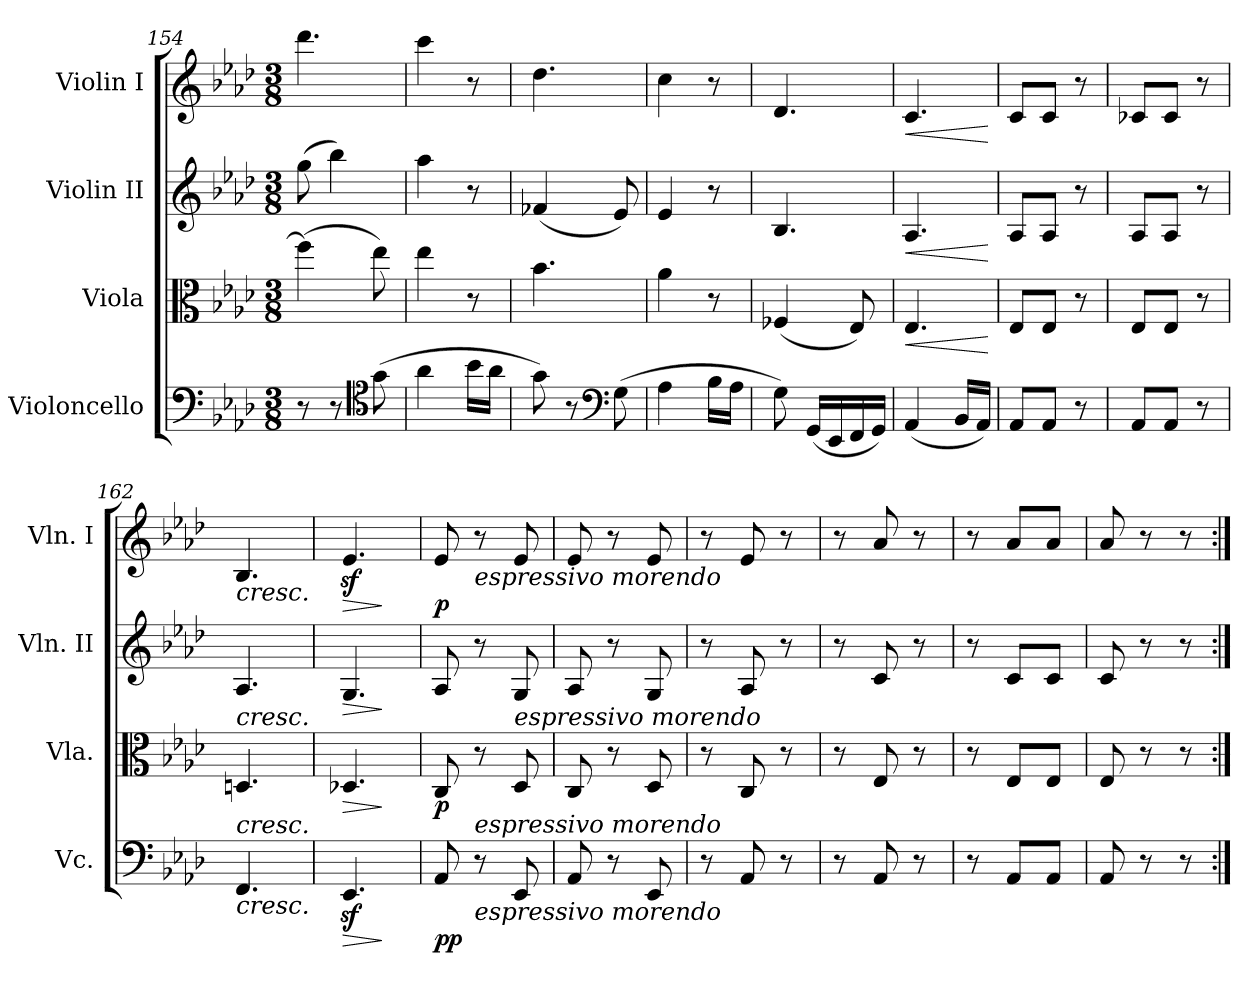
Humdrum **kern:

**kern	**dynam	**kern	**dynam	**kern	**dynam	**kern	**dynam
*part4	*part4	*part3	*part3	*part2	*part2	*part1	*part1
*staff4	*staff4	*staff3	*staff3	*staff2	*staff2	*staff1	*staff1
*I"Violoncello	*	*I"Viola	*	*I"Violin II	*	*I"Violin I	*
*I'Vc.	*	*I'Vla.	*	*I'Vln. II	*	*I'Vln. I	*
*clefF4	*	*clefC3	*	*clefG2	*	*clefG2	*
*k[b-e-a-d-]	*	*k[b-e-a-d-]	*	*k[b-e-a-d-]	*	*k[b-e-a-d-]	*
*A-:	*	*A-:	*	*A-:	*	*A-:	*
*M3/8	*	*M3/8	*	*M3/8	*	*M3/8	*
=154	=154	=154	=154	=154	=154	=154	=154
8r	.	(4ff-]	.	(8gg	.	4.ddd-	.
8r	.	.	.	4bb-)	.	.	.
*clefC4	*	*	*	*	*	*	*
(8g	.	8ee-)	.	.	.	.	.
=155	=155	=155	=155	=155	=155	=155	=155
4a-	.	4ee-	.	4aa-	.	4ccc	.
16b-LL	.	8r	.	8r	.	8r	.
16a-JJ	.	.	.	.	.	.	.
=156	=156	=156	=156	=156	=156	=156	=156
8g)	.	4.b-	.	(4f-X	.	4.dd-	.
8r	.	.	.	.	.	.	.
*clefF4	*	*	*	*	*	*	*
(8G	.	.	.	8e-)	.	.	.
=157	=157	=157	=157	=157	=157	=157	=157
4A-	.	4a-	.	4e-	.	4cc	.
16B-LL	.	8r	.	8r	.	8r	.
16A-JJ	.	.	.	.	.	.	.
=158	=158	=158	=158	=158	=158	=158	=158
8G)	.	(4F-X	.	4.B-	.	4.d-	.
(16GGLL	.	.	.	.	.	.	.
16EE-	.	.	.	.	.	.	.
16FF	.	8E-)	.	.	.	.	.
16GGJJ)	.	.	.	.	.	.	.
=159	=159	=159	=159	=159	=159	=159	=159
!	!	!	!LO:HP:b	!	!LO:HP:b	!	!LO:HP:b
(4AA-	.	4.E-	<	4.A-	<	4.c	<
16BB-LL	.	.	.	.	.	.	.
16AA-JJ)	.	.	.	.	.	.	.
.	.	.	[	.	[	.	[
=160	=160	=160	=160	=160	=160	=160	=160
8AA-L	.	8E-L	.	8A-L	.	8cL	.
8AA-J	.	8E-J	.	8A-J	.	8cJ	.
8r	.	8r	.	8r	.	8r	.
=161	=161	=161	=161	=161	=161	=161	=161
8AA-L	.	8E-L	.	8A-L	.	8c-XL	.
8AA-J	.	8E-J	.	8A-J	.	8c-J	.
8r	.	8r	.	8r	.	8r	.
=162	=162	=162	=162	=162	=162	=162	=162
!	!	!	!	!	!	!LO:TX:b:i:t=cresc.	!
!	!	!LO:TX:a:i:t=cresc.	!	!	!	!	!
!LO:TX:a:i:t=cresc.	!	!	!	!	!	!	!
!LO:TX:b:i:t=cresc.	!	!	!	!	!	!	!
4.FF	.	4.Dn	.	4.A-	.	4.B-	.
=163	=163	=163	=163	=163	=163	=163	=163
!	!LO:HP:b	!	!LO:HP:b	!	!LO:HP:b	!	!LO:HP:b
4.EE-z	>	4.D-X	>	4.G	>	4.e-z	>
.	]	.	]	.	]	.	]
=164	=164	=164	=164	=164	=164	=164	=164
8AA-	pp	8C	p	8A-	.	8e-	p
!	!	!	!	!	!	!LO:TX:b:i:t=espressivo morendo	!
!LO:TX:b:i:t=espressivo morendo	!	!	!	!	!	!	!
!LO:TX:a:i:t=espressivo morendo	!	!	!	!	!	!	!
8r	.	8r	.	8r	.	8r	.
!	!	!LO:TX:a:i:t=espressivo morendo	!	!	!	!	!
8EE-	.	8D-	.	8G	.	8e-	.
=165	=165	=165	=165	=165	=165	=165	=165
8AA-	.	8C	.	8A-	.	8e-	.
8r	.	8r	.	8r	.	8r	.
8EE-	.	8D-	.	8G	.	8e-	.
=166	=166	=166	=166	=166	=166	=166	=166
8r	.	8r	.	8r	.	8r	.
8AA-	.	8C	.	8A-	.	8e-	.
8r	.	8r	.	8r	.	8r	.
=167	=167	=167	=167	=167	=167	=167	=167
8r	.	8r	.	8r	.	8r	.
8AA-	.	8E-	.	8c	.	8a-	.
8r	.	8r	.	8r	.	8r	.
=168	=168	=168	=168	=168	=168	=168	=168
8r	.	8r	.	8r	.	8r	.
8AA-L	.	8E-L	.	8cL	.	8a-L	.
8AA-J	.	8E-J	.	8cJ	.	8a-J	.
=169	=169	=169	=169	=169	=169	=169	=169
8AA-	.	8E-	.	8c	.	8a-	.
8r	.	8r	.	8r	.	8r	.
8r	.	8r	.	8r	.	8r	.
=:|!	=:|!	=:|!	=:|!	=:|!	=:|!	=:|!	=:|!
*-	*-	*-	*-	*-	*-	*-	*-
